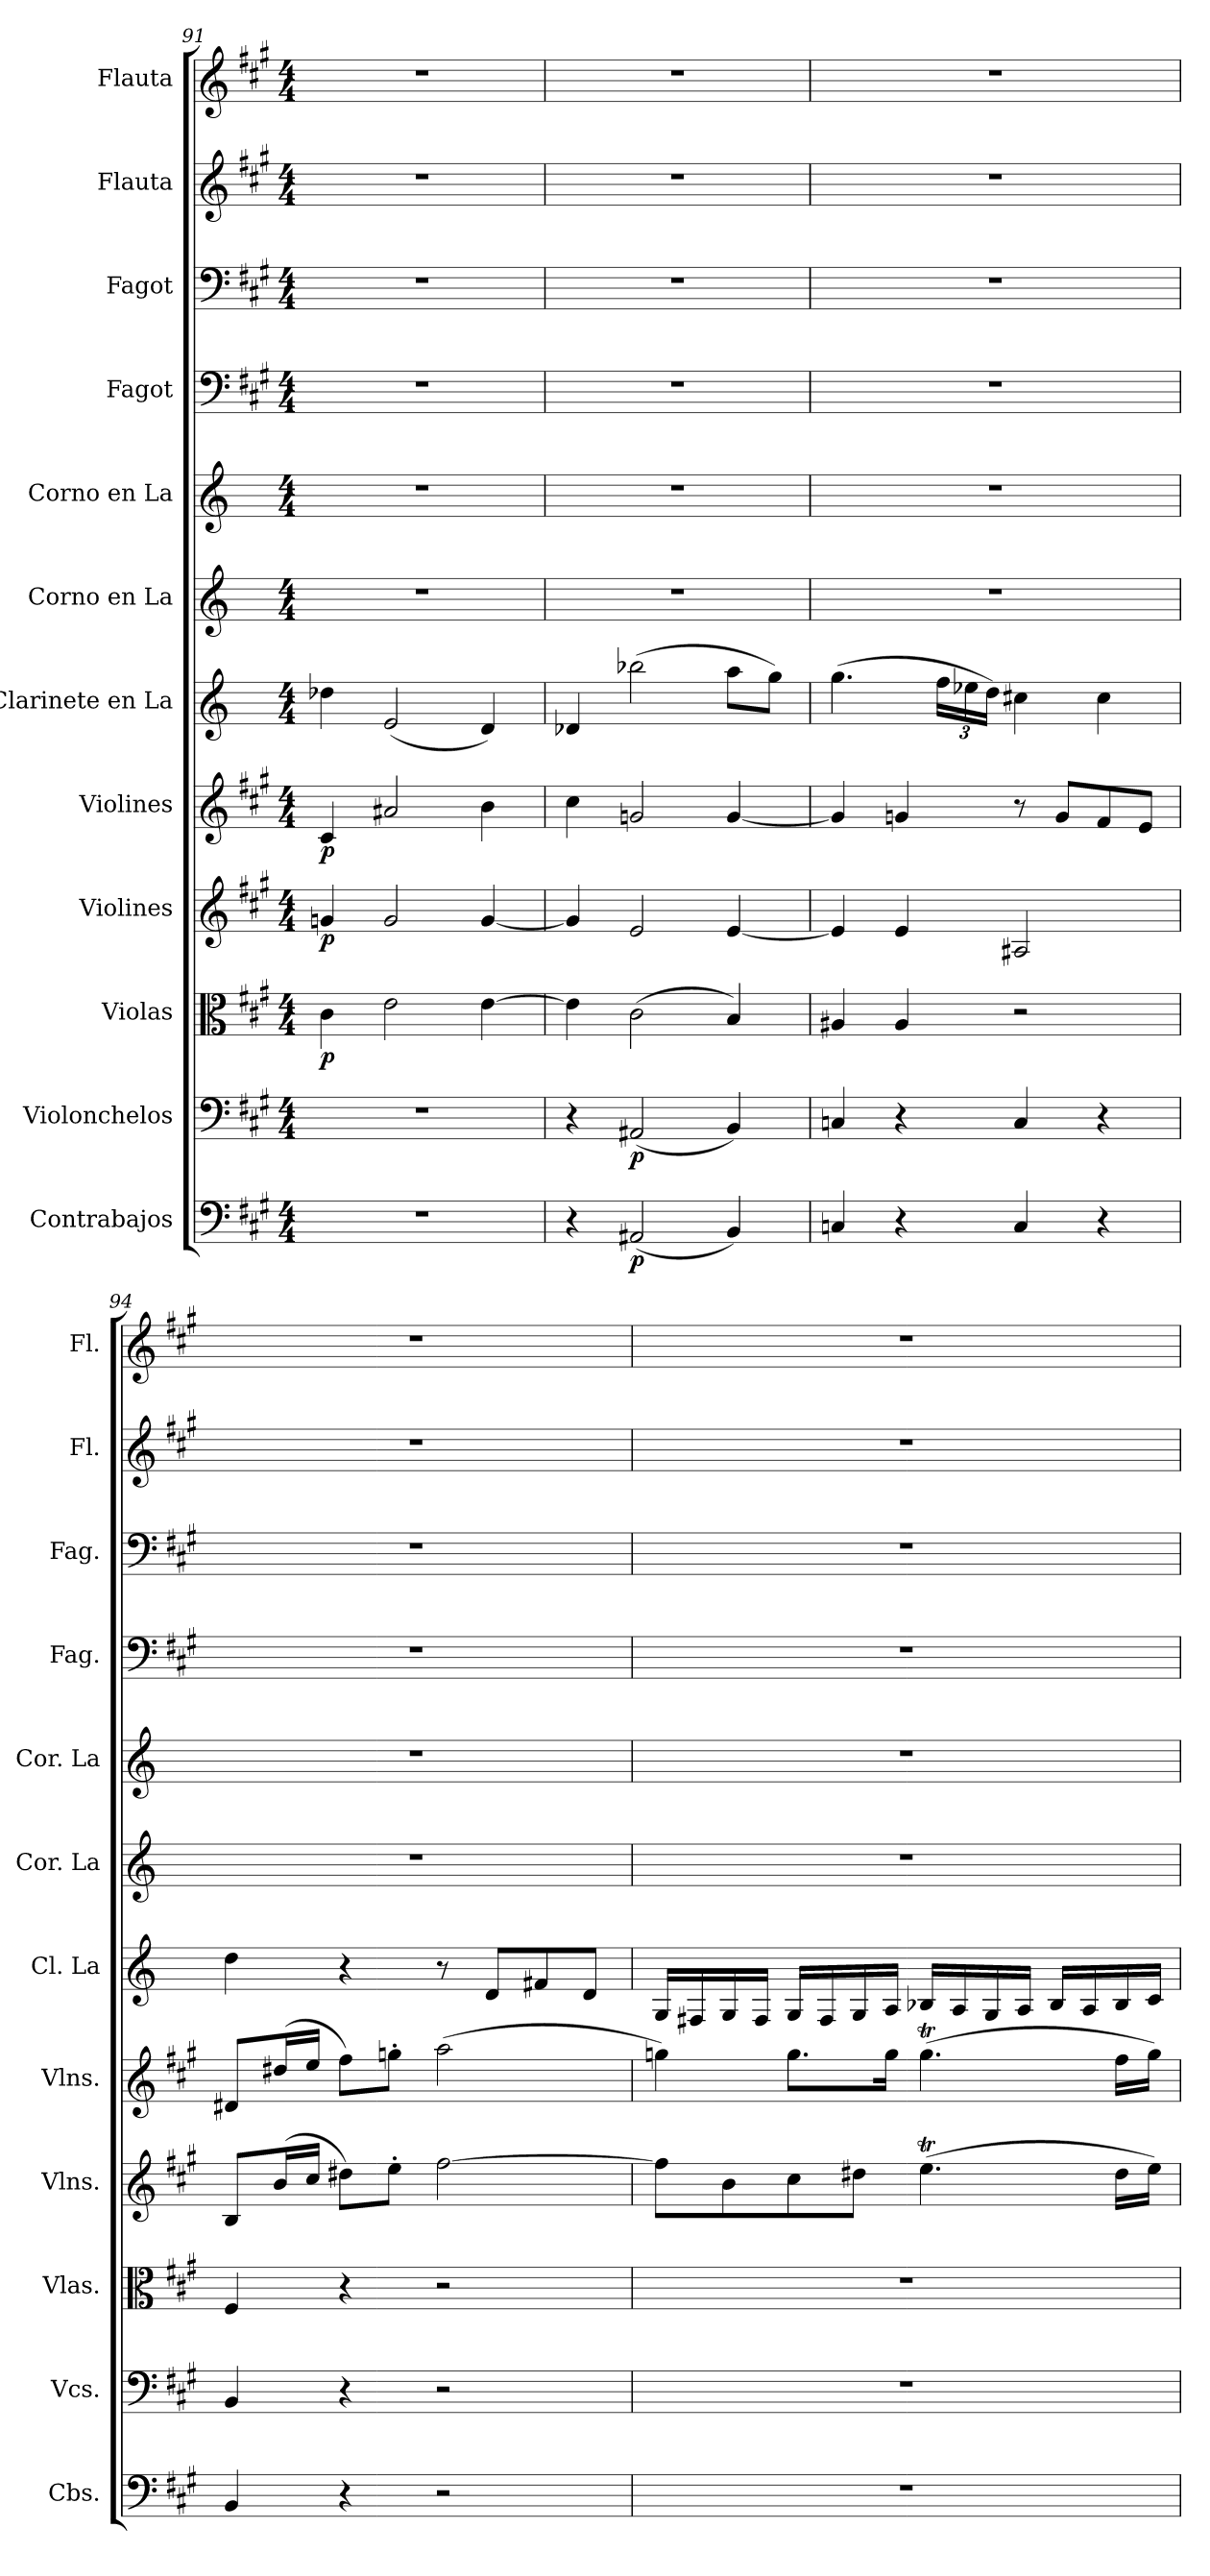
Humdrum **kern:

**kern	**dynam	**kern	**dynam	**kern	**dynam	**kern	**dynam	**kern	**dynam	**kern	**kern	**kern	**kern	**kern	**kern	**kern
*part12	*part12	*part11	*part11	*part10	*part10	*part9	*part9	*part8	*part8	*part7	*part6	*part5	*part4	*part3	*part2	*part1
*staff12	*staff12	*staff11	*staff11	*staff10	*staff10	*staff9	*staff9	*staff8	*staff8	*staff7	*staff6	*staff5	*staff4	*staff3	*staff2	*staff1
*I"Contrabajos	*	*I"Violonchelos	*	*I"Violas	*	*I"Violines	*	*I"Violines	*	*I"Clarinete en La	*I"Corno en La	*I"Corno en La	*I"Fagot	*I"Fagot	*I"Flauta	*I"Flauta
*I'Cbs.	*	*I'Vcs.	*	*I'Vlas.	*	*I'Vlns.	*	*I'Vlns.	*	*I'Cl. La	*I'Cor. La	*I'Cor. La	*I'Fag.	*I'Fag.	*I'Fl.	*I'Fl.
*clefF4	*	*clefF4	*	*clefC3	*	*clefG2	*	*clefG2	*	*clefG2	*clefG2	*clefG2	*clefF4	*clefF4	*clefG2	*clefG2
*ITrd7c12	*	*	*	*	*	*	*	*	*	*ITrd2c3	*ITrd2c3	*ITrd2c3	*	*	*	*
*k[f#c#g#]	*	*k[f#c#g#]	*	*k[f#c#g#]	*	*k[f#c#g#]	*	*k[f#c#g#]	*	*k[f#c#g#]	*k[f#c#g#]	*k[f#c#g#]	*k[f#c#g#]	*k[f#c#g#]	*k[f#c#g#]	*k[f#c#g#]
*M4/4	*	*M4/4	*	*M4/4	*	*M4/4	*	*M4/4	*	*M4/4	*M4/4	*M4/4	*M4/4	*M4/4	*M4/4	*M4/4
=91	=91	=91	=91	=91	=91	=91	=91	=91	=91	=91	=91	=91	=91	=91	=91	=91
!	!	!	!	!	!LO:DY:b	!	!LO:DY:b	!	!LO:DY:b	!	!	!	!	!	!	!
1r	.	1r	.	4c#\	p	4gn/	p	4c#/	p	4b-X\	1r	1r	1r	1r	1r	1r
.	.	.	.	2e\	.	2g/	.	2a#X/	.	(<2c#/	.	.	.	.	.	.
.	.	.	.	[4e\	.	[4g/	.	4b\	.	4B/)	.	.	.	.	.	.
=92	=92	=92	=92	=92	=92	=92	=92	=92	=92	=92	=92	=92	=92	=92	=92	=92
4r	.	4r	.	4e\]	.	4g/]	.	4cc#\	.	4B-X/	1r	1r	1r	1r	1r	1r
!	!LO:DY:b	!	!LO:DY:b	!	!	!	!	!	!	!	!	!	!	!	!	!
(<2AAA#X/	p	(<2AA#X/	p	(>2c#\	.	2e/	.	2gn/	.	(>2ggn\	.	.	.	.	.	.
4BBB/)	.	4BB/)	.	4B/)	.	[4e/	.	[4g/	.	8ff#\L	.	.	.	.	.	.
.	.	.	.	.	.	.	.	.	.	8ee\J)	.	.	.	.	.	.
=93	=93	=93	=93	=93	=93	=93	=93	=93	=93	=93	=93	=93	=93	=93	=93	=93
4CCn/	.	4Cn/	.	4A#X/	.	4e/]	.	4g/]	.	(>4.ee\	1r	1r	1r	1r	1r	1r
4r	.	4r	.	4A#/	.	4e/	.	4gn/	.	.	.	.	.	.	.	.
*	*	*	*	*	*	*	*	*	*	*Xbrackettup	*	*	*	*	*	*
.	.	.	.	.	.	.	.	.	.	24dd\LL	.	.	.	.	.	.
.	.	.	.	.	.	.	.	.	.	24ccn\	.	.	.	.	.	.
.	.	.	.	.	.	.	.	.	.	24b\JJ)	.	.	.	.	.	.
4CC/	.	4C/	.	2r	.	2A#X/	.	8r	.	4a#X\	.	.	.	.	.	.
.	.	.	.	.	.	.	.	8g/L	.	.	.	.	.	.	.	.
4r	.	4r	.	.	.	.	.	8f#/	.	4a#\	.	.	.	.	.	.
.	.	.	.	.	.	.	.	8e/J	.	.	.	.	.	.	.	.
=94	=94	=94	=94	=94	=94	=94	=94	=94	=94	=94	=94	=94	=94	=94	=94	=94
4BBB/	.	4BB/	.	4F#/	.	8B/L	.	8d#X/L	.	4b\	1r	1r	1r	1r	1r	1r
.	.	.	.	.	.	(>16b/L	.	(>16dd#X/L	.	.	.	.	.	.	.	.
.	.	.	.	.	.	16cc#/JJ	.	16ee/JJ	.	.	.	.	.	.	.	.
4r	.	4r	.	4r	.	8dd#X\L)	.	8ff#\L)	.	4r	.	.	.	.	.	.
.	.	.	.	.	.	8ee'\J	.	8ggn'\J	.	.	.	.	.	.	.	.
2r	.	2r	.	2r	.	[2ff#\	.	(>2aa\	.	8r	.	.	.	.	.	.
.	.	.	.	.	.	.	.	.	.	8B/L	.	.	.	.	.	.
.	.	.	.	.	.	.	.	.	.	8d#X/	.	.	.	.	.	.
.	.	.	.	.	.	.	.	.	.	8B/J	.	.	.	.	.	.
=95	=95	=95	=95	=95	=95	=95	=95	=95	=95	=95	=95	=95	=95	=95	=95	=95
1r	.	1r	.	1r	.	8ff#\L]	.	4ggn\)	.	16E/LL	1r	1r	1r	1r	1r	1r
.	.	.	.	.	.	.	.	.	.	16D#X/	.	.	.	.	.	.
.	.	.	.	.	.	8b\	.	.	.	16E/	.	.	.	.	.	.
.	.	.	.	.	.	.	.	.	.	16D#/JJ	.	.	.	.	.	.
.	.	.	.	.	.	8cc#\	.	8.gg\L	.	16E/LL	.	.	.	.	.	.
.	.	.	.	.	.	.	.	.	.	16D#/	.	.	.	.	.	.
.	.	.	.	.	.	8dd#X\J	.	.	.	16E/	.	.	.	.	.	.
.	.	.	.	.	.	.	.	16gg\Jk	.	16F#/JJ	.	.	.	.	.	.
.	.	.	.	.	.	(>4.eeT\	.	(>4.ggT\	.	16Gn/LL	.	.	.	.	.	.
.	.	.	.	.	.	.	.	.	.	16F#/	.	.	.	.	.	.
.	.	.	.	.	.	.	.	.	.	16E/	.	.	.	.	.	.
.	.	.	.	.	.	.	.	.	.	16F#/JJ	.	.	.	.	.	.
.	.	.	.	.	.	.	.	.	.	16G/LL	.	.	.	.	.	.
.	.	.	.	.	.	.	.	.	.	16F#/	.	.	.	.	.	.
.	.	.	.	.	.	16dd#\LL	.	16ff#\LL	.	16G/	.	.	.	.	.	.
.	.	.	.	.	.	16ee\JJ)	.	16gg\JJ)	.	16A/JJ	.	.	.	.	.	.
=	=	=	=	=	=	=	=	=	=	=	=	=	=	=	=	=
*-	*-	*-	*-	*-	*-	*-	*-	*-	*-	*-	*-	*-	*-	*-	*-	*-
